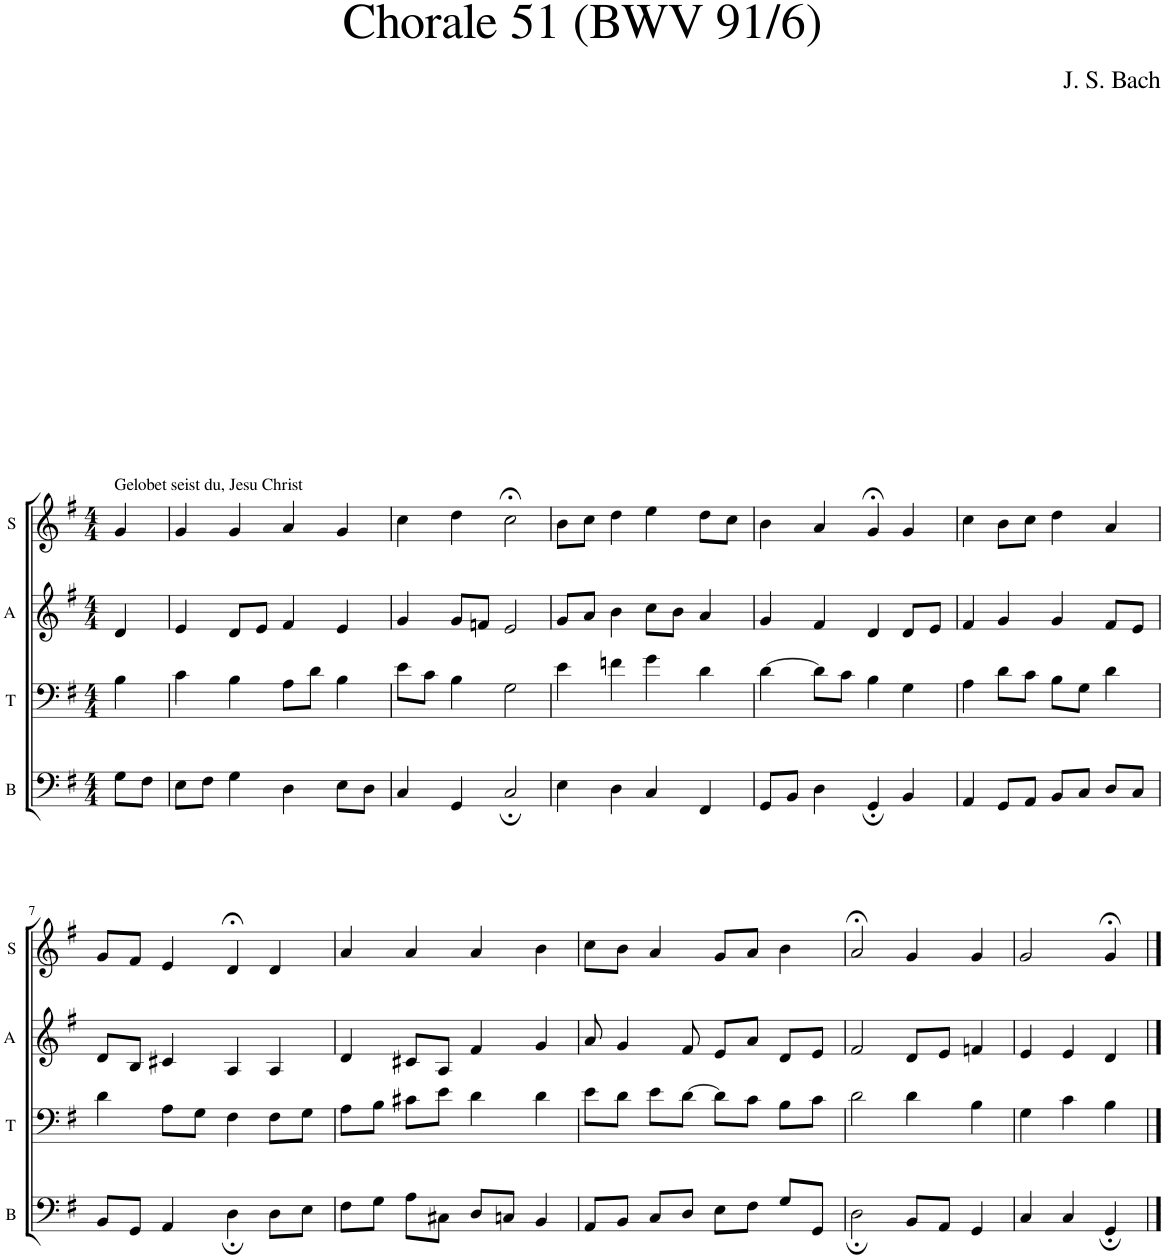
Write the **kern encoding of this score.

**kern	**kern	**kern	**kern
*part4	*part3	*part2	*part1
*staff4	*staff3	*staff2	*staff1
*I"B	*I"T	*I"A	*I"S
*I'B	*I'T	*I'A	*I'S
*clefF4	*clefF4	*clefG2	*clefG2
*k[f#]	*k[f#]	*k[f#]	*k[f#]
*M4/4	*M4/4	*M4/4	*M4/4
=1	=1	=1	=1
!	!	!	!LO:TX:a:t=Gelobet seist du, Jesu Christ
8G\L	4B\	4d/	4g/
8F#\J	.	.	.
=2	=2	=2	=2
8E\L	4c\	4e/	4g/
8F#\J	.	.	.
4G\	4B\	8d/L	4g/
.	.	8e/J	.
4D\	8A\L	4f#/	4a/
.	8d\J	.	.
8E\L	4B\	4e/	4g/
8D\J	.	.	.
=3	=3	=3	=3
4C/	8e\L	4g/	4cc\
.	8c\J	.	.
4GG/	4B\	8g/L	4dd\
.	.	8fn/J	.
2C;/	2G\	2e/	2cc;<\
=4	=4	=4	=4
4E\	4e\	8g/L	8b\L
.	.	8a/J	8cc\J
4D\	4fn\	4b\	4dd\
4C/	4g\	8cc\L	4ee\
.	.	8b\J	.
4FF#/	4d\	4a/	8dd\L
.	.	.	8cc\J
=5	=5	=5	=5
8GG/L	[4d\	4g/	4b\
8BB/J	.	.	.
4D\	8d\L]	4f#/	4a/
.	8c\J	.	.
4GG;/	4B\	4d/	4g;</
4BB/	4G\	8d/L	4g/
.	.	8e/J	.
=6	=6	=6	=6
4AA/	4A\	4f#/	4cc\
8GG/L	8d\L	4g/	8b\L
8AA/J	8c\J	.	8cc\J
8BB/L	8B\L	4g/	4dd\
8C/J	8G\J	.	.
8D/L	4d\	8f#/L	4a/
8C/J	.	8e/J	.
!!LO:LB:g=z
=7	=7	=7	=7
8BB/L	4d\	8d/L	8g/L
8GG/J	.	8B/J	8f#/J
4AA/	8A\L	4c#X/	4e/
.	8G\J	.	.
4D;\	4F#\	4A/	4d;</
8D\L	8F#\L	4A/	4d/
8E\J	8G\J	.	.
=8	=8	=8	=8
8F#\L	8A\L	4d/	4a/
8G\J	8B\J	.	.
8A\L	8c#X\L	8c#X/L	4a/
8C#X\J	8e\J	8A/J	.
8D/L	4d\	4f#/	4a/
8Cn/J	.	.	.
4BB/	4d\	4g/	4b\
=9	=9	=9	=9
8AA/L	8e\L	8a/	8cc\L
8BB/J	8d\J	4g/	8b\J
8C/L	8e\L	.	4a/
8D/J	[8d\J	8f#/	.
8E\L	8d\L]	8e/L	8g/L
8F#\J	8c\J	8a/J	8a/J
8G/L	8B\L	8d/L	4b\
8GG/J	8c\J	8e/J	.
=10	=10	=10	=10
2D;\	2d\	2f#/	2a;</
8BB/L	4d\	8d/L	4g/
8AA/J	.	8e/J	.
4GG/	4B\	4fn/	4g/
=11	=11	=11	=11
4C/	4G\	4e/	2g/
4C/	4c\	4e/	.
4GG;/	4B\	4d/	4g;</
==	==	==	==
*-	*-	*-	*-
